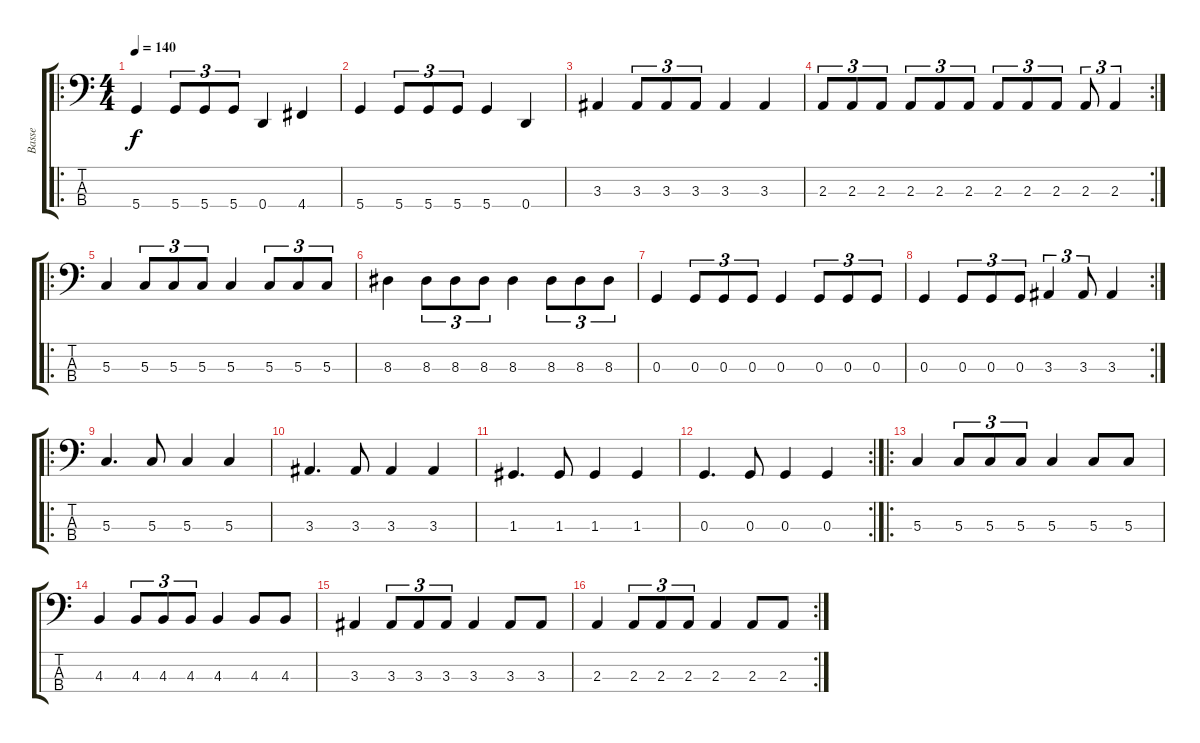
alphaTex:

\track ("Basse" "Basse") {instrument electricbassfinger}
\staff {score tabs}
\tuning (F2 C2 G1 D1) {hide}
\ro
\ts (4 4)
\tempo 140
\clef f4
\ks c
5.4.4{dy f} 5.4.8{tu (3 2)} 5.4.8{tu (3 2)} 5.4.8{tu (3 2)} 0.4.4 4.4.4 |
5.4.4 5.4.8{tu (3 2)} 5.4.8{tu (3 2)} 5.4.8{tu (3 2)} 5.4.4 0.4.4 |
3.3.4 3.3.8{tu (3 2)} 3.3.8{tu (3 2)} 3.3.8{tu (3 2)} 3.3.4 3.3.4 |
\rc 2
2.3.8{tu (3 2)} 2.3.8{tu (3 2)} 2.3.8{tu (3 2)} 2.3.8{tu (3 2)} 2.3.8{tu (3 2)} 2.3.8{tu (3 2)} 2.3.8{tu (3 2)} 2.3.8{tu (3 2)} 2.3.8{tu (3 2)} 2.3.8{tu (3 2)} 2.3.4{tu (3 2)} |
\ro
5.3.4 5.3.8{tu (3 2)} 5.3.8{tu (3 2)} 5.3.8{tu (3 2)} 5.3.4 5.3.8{tu (3 2)} 5.3.8{tu (3 2)} 5.3.8{tu (3 2)} |
8.3.4 8.3.8{tu (3 2)} 8.3.8{tu (3 2)} 8.3.8{tu (3 2)} 8.3.4 8.3.8{tu (3 2)} 8.3.8{tu (3 2)} 8.3.8{tu (3 2)} |
0.3.4 0.3.8{tu (3 2)} 0.3.8{tu (3 2)} 0.3.8{tu (3 2)} 0.3.4 0.3.8{tu (3 2)} 0.3.8{tu (3 2)} 0.3.8{tu (3 2)} |
\rc 2
0.3.4 0.3.8{tu (3 2)} 0.3.8{tu (3 2)} 0.3.8{tu (3 2)} 3.3.4{tu (3 2)} 3.3.8{tu (3 2)} 3.3.4 |
\ro
5.3.4{d} 5.3.8 5.3.4 5.3.4 |
3.3.4{d} 3.3.8 3.3.4 3.3.4 |
1.3.4{d} 1.3.8 1.3.4 1.3.4 |
\rc 2
0.3.4{d} 0.3.8 0.3.4 0.3.4 |
\ro
5.3.4 5.3.8{tu (3 2)} 5.3.8{tu (3 2)} 5.3.8{tu (3 2)} 5.3.4 5.3.8 5.3.8 |
4.3.4 4.3.8{tu (3 2)} 4.3.8{tu (3 2)} 4.3.8{tu (3 2)} 4.3.4 4.3.8 4.3.8 |
3.3.4 3.3.8{tu (3 2)} 3.3.8{tu (3 2)} 3.3.8{tu (3 2)} 3.3.4 3.3.8 3.3.8 |
\rc 2
2.3.4 2.3.8{tu (3 2)} 2.3.8{tu (3 2)} 2.3.8{tu (3 2)} 2.3.4 2.3.8 2.3.8
